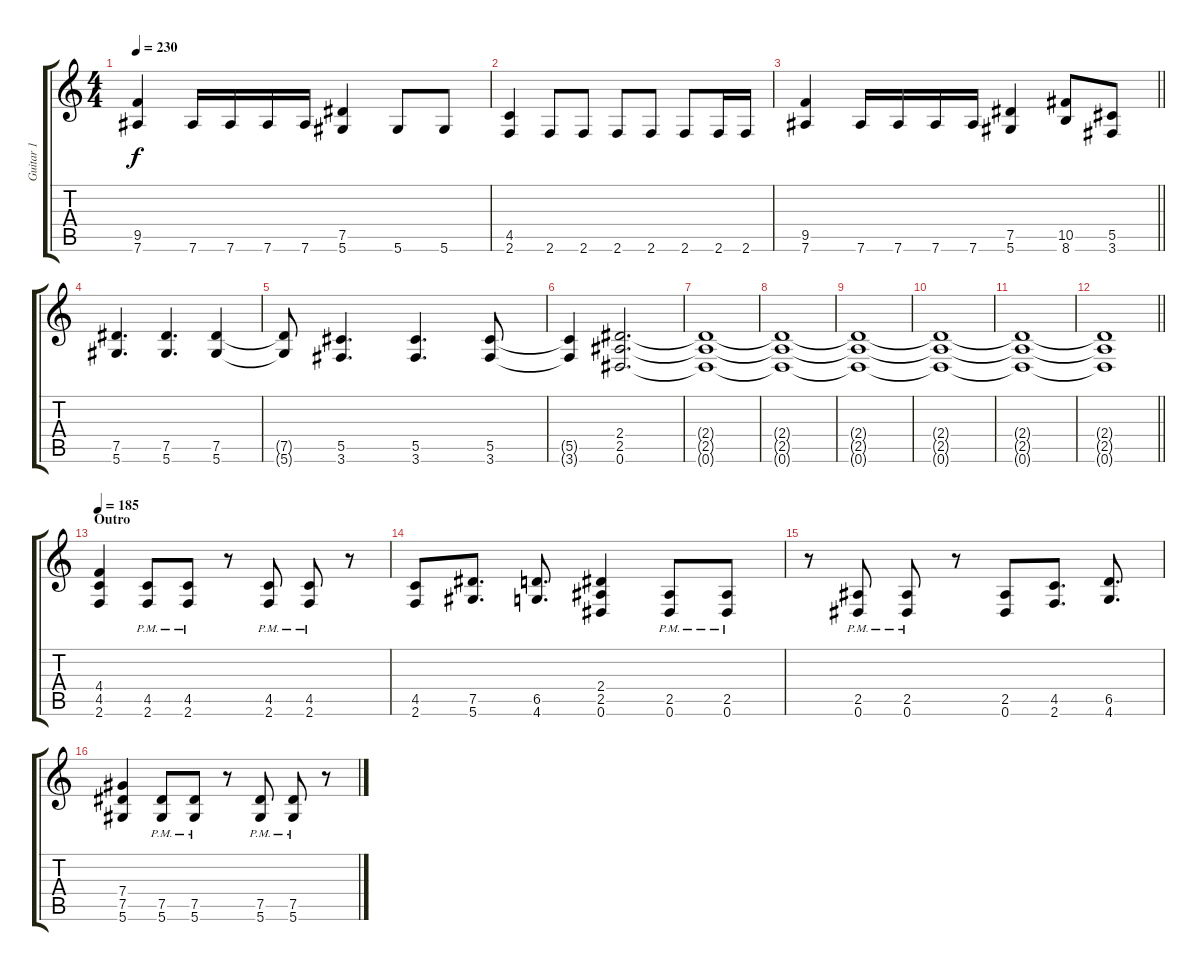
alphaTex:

\track ("Guitar 1" "Guitar 1") {instrument distortionguitar}
\staff {score tabs}
\tuning (Eb4 Bb3 Gb3 Db3 Ab2 Eb2) {hide}
\ts (4 4)
\tempo 230
\clef g2
\ks c
(9.5 7.6).4{dy f} 7.6.16 7.6.16 7.6.16 7.6.16 (7.5 5.6).4 5.6.8 5.6.8 |
(4.5 2.6).4 2.6.8 2.6.8 2.6.8 2.6.8 2.6.8 2.6.16 2.6.16 |
\barLineRight lightlight
(9.5 7.6).4 7.6.16 7.6.16 7.6.16 7.6.16 (7.5 5.6).4 (10.5 8.6).8 (5.5 3.6).8 |
(7.5 5.6).4{d} (7.5 5.6).4{d} (7.5 5.6).4 |
(7.5{t} 5.6{t}).8 (5.5 3.6).4{d} (5.5 3.6).4{d} (5.5 3.6).8 |
(5.5{t} 3.6{t}).4 (2.4 2.5 0.6).2{d} |
(2.4{t} 2.5{t} 0.6{t}).1 |
(2.4{t} 2.5{t} 0.6{t}).1 |
(2.4{t} 2.5{t} 0.6{t}).1 |
(2.4{t} 2.5{t} 0.6{t}).1 |
(2.4{t} 2.5{t} 0.6{t}).1 |
\barLineRight lightlight
(2.4{t} 2.5{t} 0.6{t}).1 |
\section ("" "Outro")
\tempo 185
(4.4 4.5 2.6).4 (4.5 2.6{pm}).8 (4.5 2.6{pm}).8 r.8 (4.5 2.6{pm}).8 (4.5 2.6{pm}).8 r.8 |
(4.5 2.6).8 (7.5 5.6).8{d} (6.5 4.6).8{d} (2.4 2.5 0.6).4 (2.5 0.6{pm}).8 (2.5 0.6{pm}).8 |
r.8 (2.5 0.6{pm}).8 (2.5 0.6{pm}).8 r.8 (2.5 0.6).8 (4.5 2.6).8{d} (6.5 4.6).8{d} |
(7.4 7.5 5.6).4 (7.5 5.6{pm}).8 (7.5 5.6{pm}).8 r.8 (7.5 5.6{pm}).8 (7.5 5.6{pm}).8 r.8
